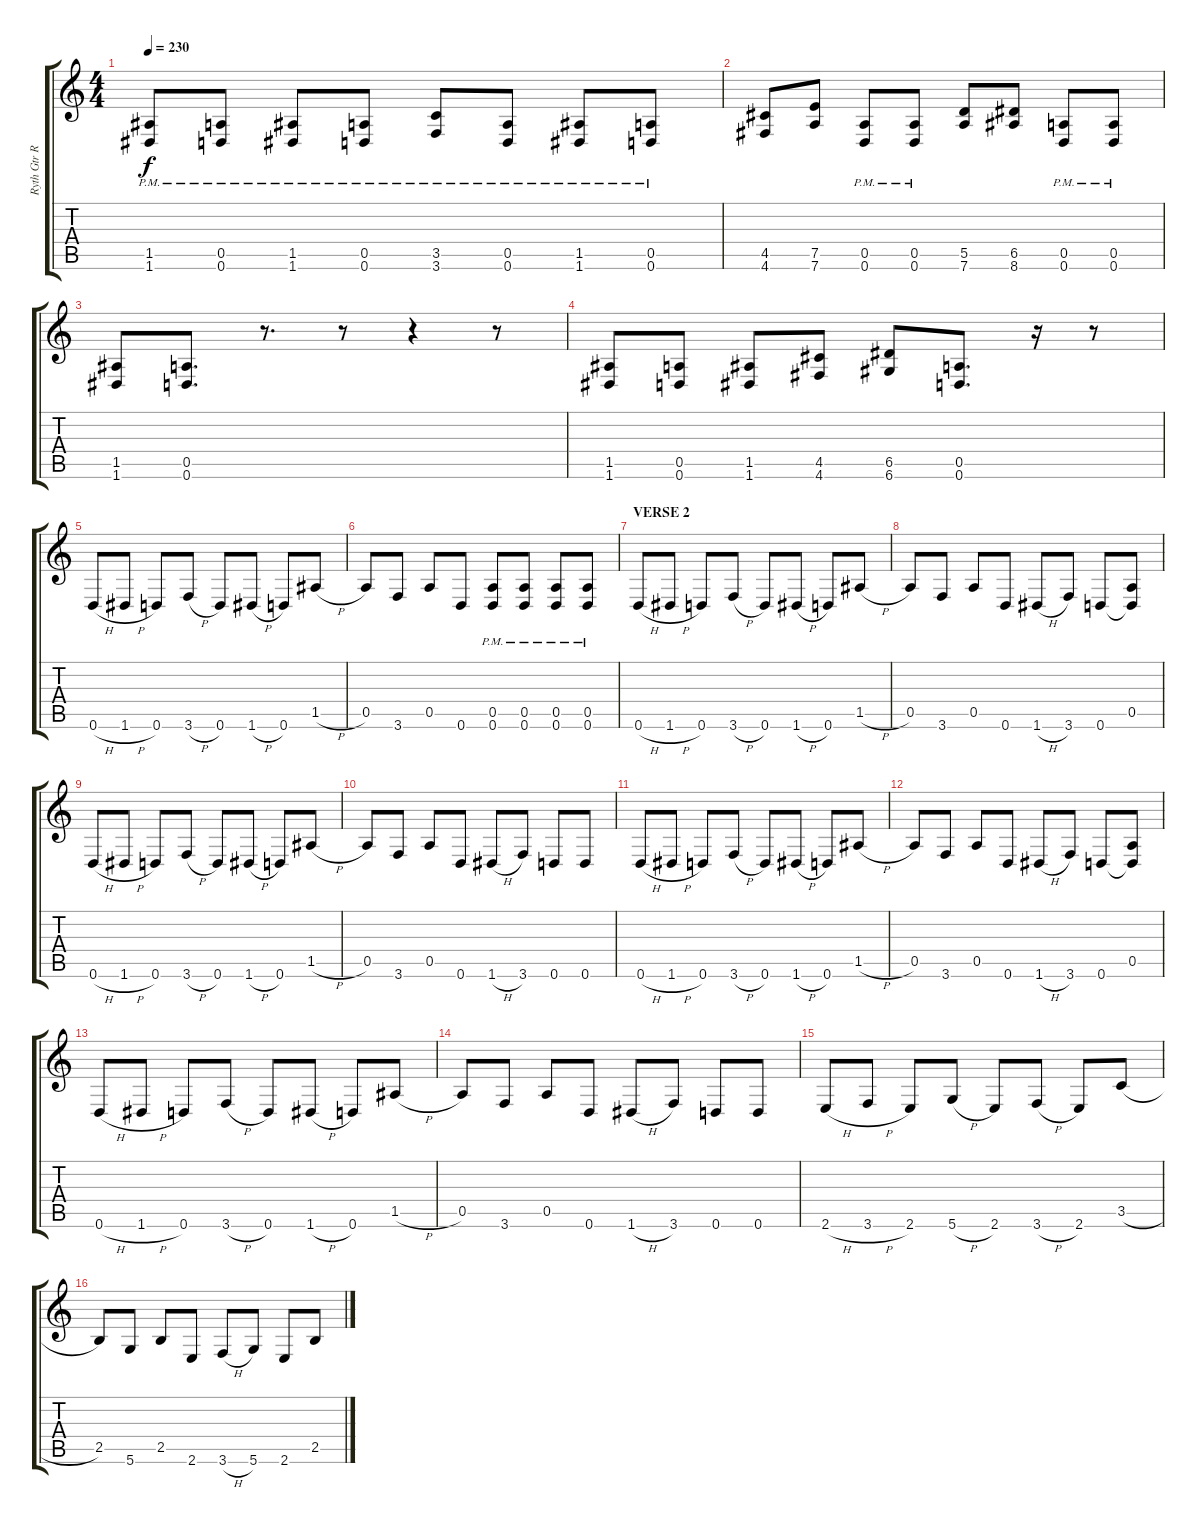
\track ("Ryth Gtr R" "Ryth Gtr R") {instrument distortionguitar}
\staff {score tabs}
\tuning (E4 B3 G3 D3 A2 D2) {hide}
\ts (4 4)
\tempo 230
\clef g2
\ks c
(1.5{pm} 1.6).8{dy f} (0.5{pm} 0.6).8 (1.5{pm} 1.6).8 (0.5{pm} 0.6).8 (3.5{pm} 3.6).8 (0.5{pm} 0.6).8 (1.5{pm} 1.6).8 (0.5{pm} 0.6).8 |
(4.5 4.6).8 (7.5 7.6).8 (0.5{pm} 0.6).8 (0.5{pm} 0.6).8 (5.5 7.6).8 (6.5 8.6).8 (0.5{pm} 0.6).8 (0.5{pm} 0.6).8 |
(1.5 1.6).8 (0.5 0.6).8{d} r.8{d} r.8 r.4 r.8 |
(1.5 1.6).8 (0.5 0.6).8 (1.5 1.6).8 (4.5 4.6).8 (6.5 6.6).8 (0.5 0.6).8{d} r.16 r.8 |
0.6{h}.8 1.6{h}.8 0.6.8 3.6{h}.8 0.6.8 1.6{h}.8 0.6.8 1.5{h}.8 |
0.5.8 3.6.8 0.5.8 0.6.8 (0.5{pm} 0.6).8 (0.5{pm} 0.6).8 (0.5{pm} 0.6).8 (0.5{pm} 0.6).8 |
\section ("" "VERSE 2")
0.6{h}.8 1.6{h}.8 0.6.8 3.6{h}.8 0.6.8 1.6{h}.8 0.6.8 1.5{h}.8 |
0.5.8 3.6.8 0.5.8 0.6.8 1.6{h}.8 3.6.8 0.6.8 (0.5 0.6{t}).8 |
0.6{h}.8 1.6{h}.8 0.6.8 3.6{h}.8 0.6.8 1.6{h}.8 0.6.8 1.5{h}.8 |
0.5.8 3.6.8 0.5.8 0.6.8 1.6{h}.8 3.6.8 0.6.8 0.6.8 |
0.6{h}.8 1.6{h}.8 0.6.8 3.6{h}.8 0.6.8 1.6{h}.8 0.6.8 1.5{h}.8 |
0.5.8 3.6.8 0.5.8 0.6.8 1.6{h}.8 3.6.8 0.6.8 (0.5 0.6{t}).8 |
0.6{h}.8 1.6{h}.8 0.6.8 3.6{h}.8 0.6.8 1.6{h}.8 0.6.8 1.5{h}.8 |
0.5.8 3.6.8 0.5.8 0.6.8 1.6{h}.8 3.6.8 0.6.8 0.6.8 |
2.6{h}.8 3.6{h}.8 2.6.8 5.6{h}.8 2.6.8 3.6{h}.8 2.6.8 3.5{h}.8 |
2.5.8 5.6.8 2.5.8 2.6.8 3.6{h}.8 5.6.8 2.6.8 2.5.8
